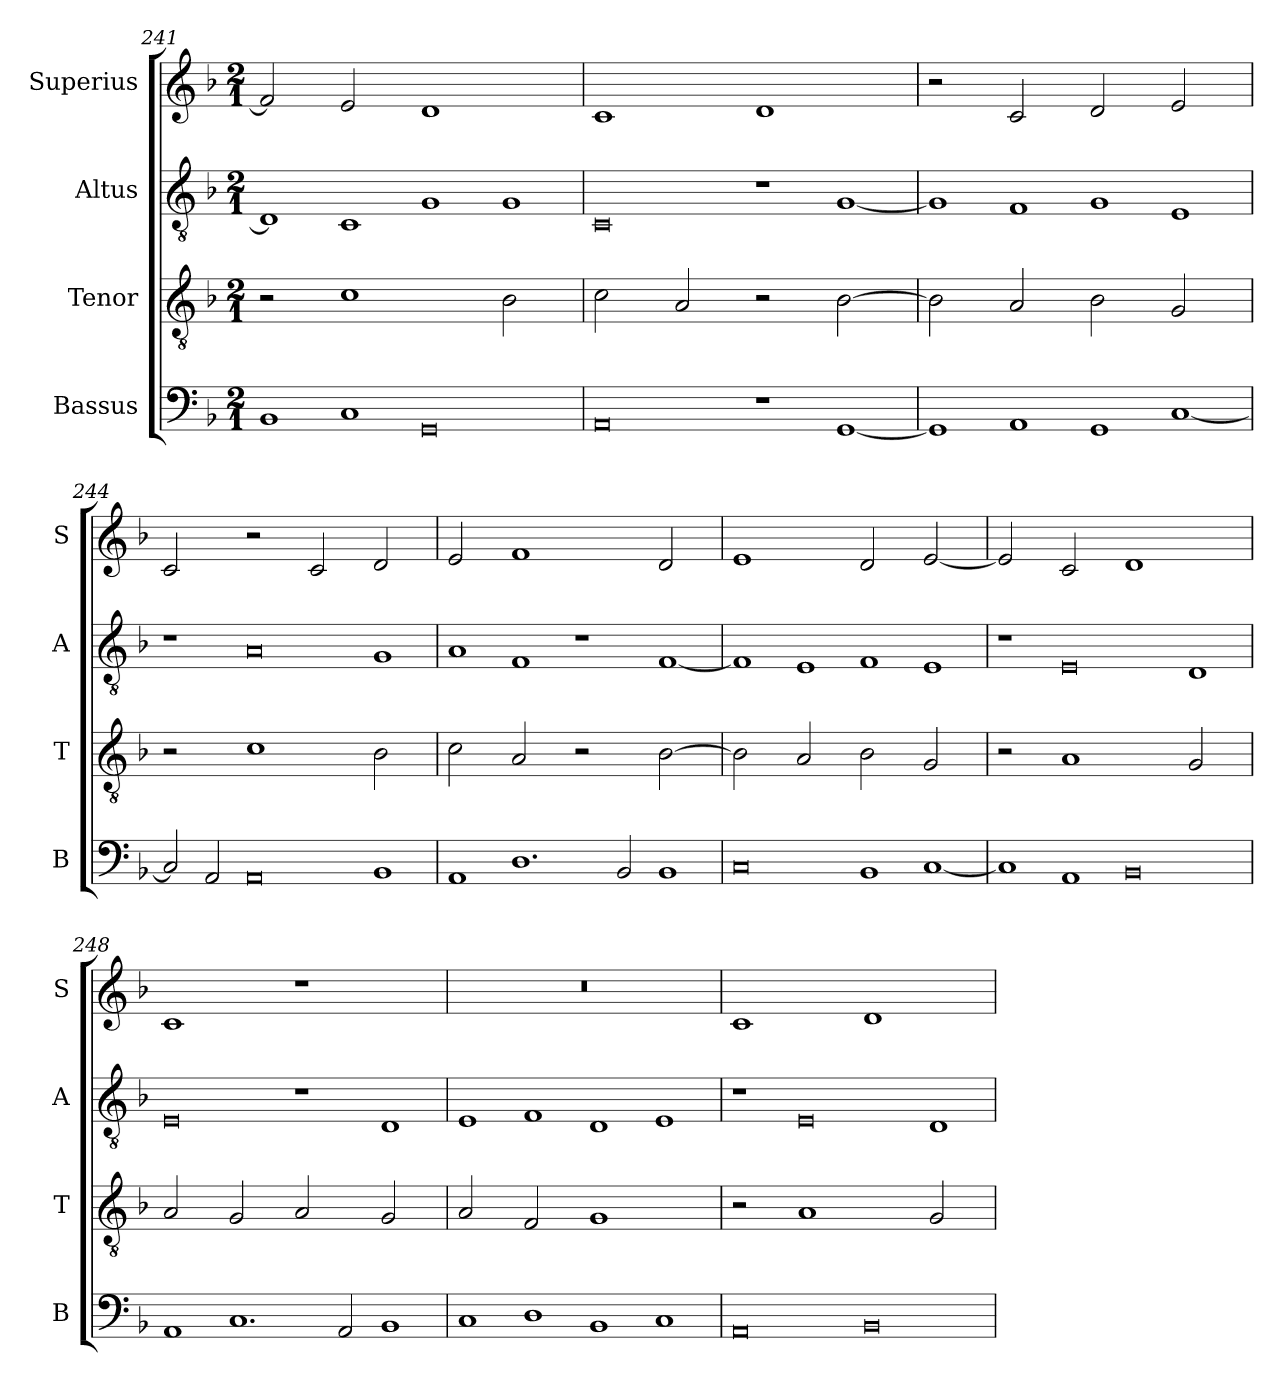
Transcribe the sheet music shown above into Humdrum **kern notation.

**kern	**kern	**kern	**kern
*part4	*part3	*part2	*part1
*staff4	*staff3	*staff2	*staff1
*I"Bassus	*I"Tenor	*I"Altus	*I"Superius
*I'B	*I'T	*I'A	*I'S
*clefF4	*clefGv2	*clefGv2	*clefG2
*k[b-]	*k[b-]	*k[b-]	*k[b-]
*M2/1	*M2/1	*M2/1	*M2/1
=241	=241	=241	=241
!LO:N:vis=1	!	!LO:N:vis=1	!
2BB-/	2r	2D/]	2f/]
!LO:N:vis=1	!	!LO:N:vis=1	!
2C/	1c	2C/	2e/
!LO:N:vis=0	!	!LO:N:vis=1	!
1GG	.	2G/	1d
!	!	!LO:N:vis=1	!
.	2B-\	2G/	.
=242	=242	=242	=242
!LO:N:vis=0	!	!LO:N:vis=0	!
1AA	2c\	1C	1c
.	2A/	.	.
!LO:N:vis=1	!	!LO:N:vis=1	!
2r	2r	2r	1d
!LO:N:vis=1	!	!LO:N:vis=1	!
[2GG/	[2B-\	[2G/	.
=243	=243	=243	=243
!LO:N:vis=1	!	!LO:N:vis=1	!
2GG/]	2B-\]	2G/]	2r
!LO:N:vis=1	!	!LO:N:vis=1	!
2AA/	2A/	2F/	2c/
!LO:N:vis=1	!	!LO:N:vis=1	!
2GG/	2B-\	2G/	2d/
!LO:N:vis=1	!	!LO:N:vis=1	!
[2C/	2G/	2E/	2e/
=244	=244	=244	=244
!LO:N:vis=2	!	!LO:N:vis=1	!
4C/]	2r	2r	2c/
!LO:N:vis=2	!	!	!
4AA/	.	.	.
!LO:N:vis=0	!	!LO:N:vis=0	!
1AA	1c	1A	2r
.	.	.	2c/
!LO:N:vis=1	!	!LO:N:vis=1	!
2BB-/	2B-\	2G/	2d/
=245	=245	=245	=245
!LO:N:vis=1	!	!LO:N:vis=1	!
2AA/	2c\	2A/	2e/
!LO:N:vis=1.	!	!LO:N:vis=1	!
2.D\	2A/	2F/	1f
!	!	!LO:N:vis=1	!
.	2r	2r	.
!LO:N:vis=2	!	!	!
4BB-/	.	.	.
!LO:N:vis=1	!	!LO:N:vis=1	!
2BB-/	[2B-\	[2F/	2d/
=246	=246	=246	=246
!LO:N:vis=0	!	!LO:N:vis=1	!
1C	2B-\]	2F/]	1e
!	!	!LO:N:vis=1	!
.	2A/	2E/	.
!LO:N:vis=1	!	!LO:N:vis=1	!
2BB-/	2B-\	2F/	2d/
!LO:N:vis=1	!	!LO:N:vis=1	!
[2C/	2G/	2E/	[2e/
=247	=247	=247	=247
!LO:N:vis=1	!	!LO:N:vis=1	!
2C/]	2r	2r	2e/]
!LO:N:vis=1	!	!LO:N:vis=0	!
2AA/	1A	1E	2c/
!LO:N:vis=0	!	!	!
1BB-	.	.	1d
!	!	!LO:N:vis=1	!
.	2G/	2D/	.
=248	=248	=248	=248
!LO:N:vis=1	!	!LO:N:vis=0	!
2AA/	2A/	1E	1c
!LO:N:vis=1.	!	!	!
2.C/	2G/	.	.
!	!	!LO:N:vis=1	!
.	2A/	2r	1r
!LO:N:vis=2	!	!	!
4AA/	.	.	.
!LO:N:vis=1	!	!LO:N:vis=1	!
2BB-/	2G/	2D/	.
=249	=249	=249	=249
!LO:N:vis=1	!	!LO:N:vis=1	!
2C/	2A/	2E/	0r
!LO:N:vis=1	!	!LO:N:vis=1	!
2D\	2F/	2F/	.
!LO:N:vis=1	!	!LO:N:vis=1	!
2BB-/	1G	2D/	.
!LO:N:vis=1	!	!LO:N:vis=1	!
2C/	.	2E/	.
=250	=250	=250	=250
!LO:N:vis=0	!	!LO:N:vis=1	!
1AA	2r	2r	1c
!	!	!LO:N:vis=0	!
.	1A	1E	.
!LO:N:vis=0	!	!	!
1BB-	.	.	1d
!	!	!LO:N:vis=1	!
.	2G/	2D/	.
=	=	=	=
*-	*-	*-	*-
